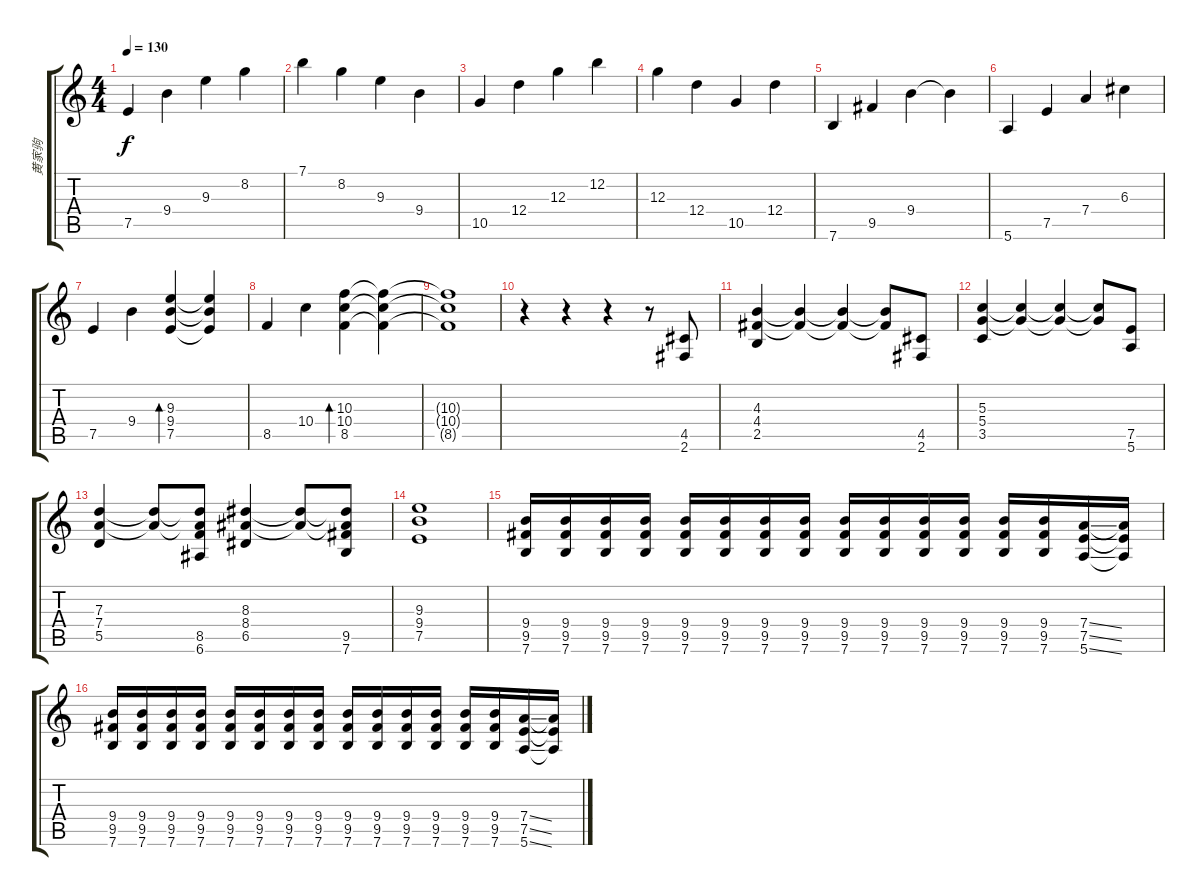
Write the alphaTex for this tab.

\track ("黄家驹" "黄家驹") {instrument distortionguitar}
\staff {score tabs}
\tuning (E4 B3 G3 D3 A2 E2) {hide}
\ts (4 4)
\tempo 130
\clef g2
\ks c
7.5.4{dy f} 9.4.4 9.3.4 8.2.4 |
7.1.4 8.2.4 9.3.4 9.4.4 |
10.5.4 12.4.4 12.3.4 12.2.4 |
12.3.4 12.4.4 10.5.4 12.4.4 |
7.6.4 9.5.4 9.4.4 9.4{t}.4 |
5.6.4 7.5.4 7.4.4 6.3.4 |
7.5.4 9.4.4 (9.3 9.4 7.5).4{bd 480} (9.3{t} 9.4{t} 7.5{t}).4 |
8.5.4 10.4.4 (10.3 10.4 8.5).4{bd 480} (10.3{t} 10.4{t} 8.5{t}).4 |
(10.3{t} 10.4{t} 8.5{t}).1 |
r.4 r.4 r.4 r.8 (4.5 2.6).8 |
(4.3 4.4 2.5).4 (4.3{t} 4.4{t}).4 (4.3{t} 4.4{t}).4 (4.3{t} 4.4{t}).8 (4.5 2.6).8 |
(5.3 5.4 3.5).4 (5.3{t} 5.4{t}).4 (5.3{t} 5.4{t}).4 (5.3{t} 5.4{t}).8 (7.5 5.6).8 |
(7.3 7.4 5.5).4 (7.3{t} 7.4{t}).8 (7.3{t} 7.4{t} 8.5 6.6).8 (8.3 8.4 6.5).4 (8.3{t} 8.4{t}).8 (8.3{t} 8.4{t} 9.5 7.6).8 |
(9.3 9.4 7.5).1 |
(9.4 9.5 7.6).16 (9.4 9.5 7.6).16 (9.4 9.5 7.6).16 (9.4 9.5 7.6).16 (9.4 9.5 7.6).16 (9.4 9.5 7.6).16 (9.4 9.5 7.6).16 (9.4 9.5 7.6).16 (9.4 9.5 7.6).16 (9.4 9.5 7.6).16 (9.4 9.5 7.6).16 (9.4 9.5 7.6).16 (9.4 9.5 7.6).16 (9.4 9.5 7.6).16 (7.4{ss} 7.5{ss} 5.6{ss}).16 (7.4{t} 7.5{t} 5.6{t}).16 |
(9.4 9.5 7.6).16 (9.4 9.5 7.6).16 (9.4 9.5 7.6).16 (9.4 9.5 7.6).16 (9.4 9.5 7.6).16 (9.4 9.5 7.6).16 (9.4 9.5 7.6).16 (9.4 9.5 7.6).16 (9.4 9.5 7.6).16 (9.4 9.5 7.6).16 (9.4 9.5 7.6).16 (9.4 9.5 7.6).16 (9.4 9.5 7.6).16 (9.4 9.5 7.6).16 (7.4{ss} 7.5{ss} 5.6{ss}).16 (7.4{t} 7.5{t} 5.6{t}).16
